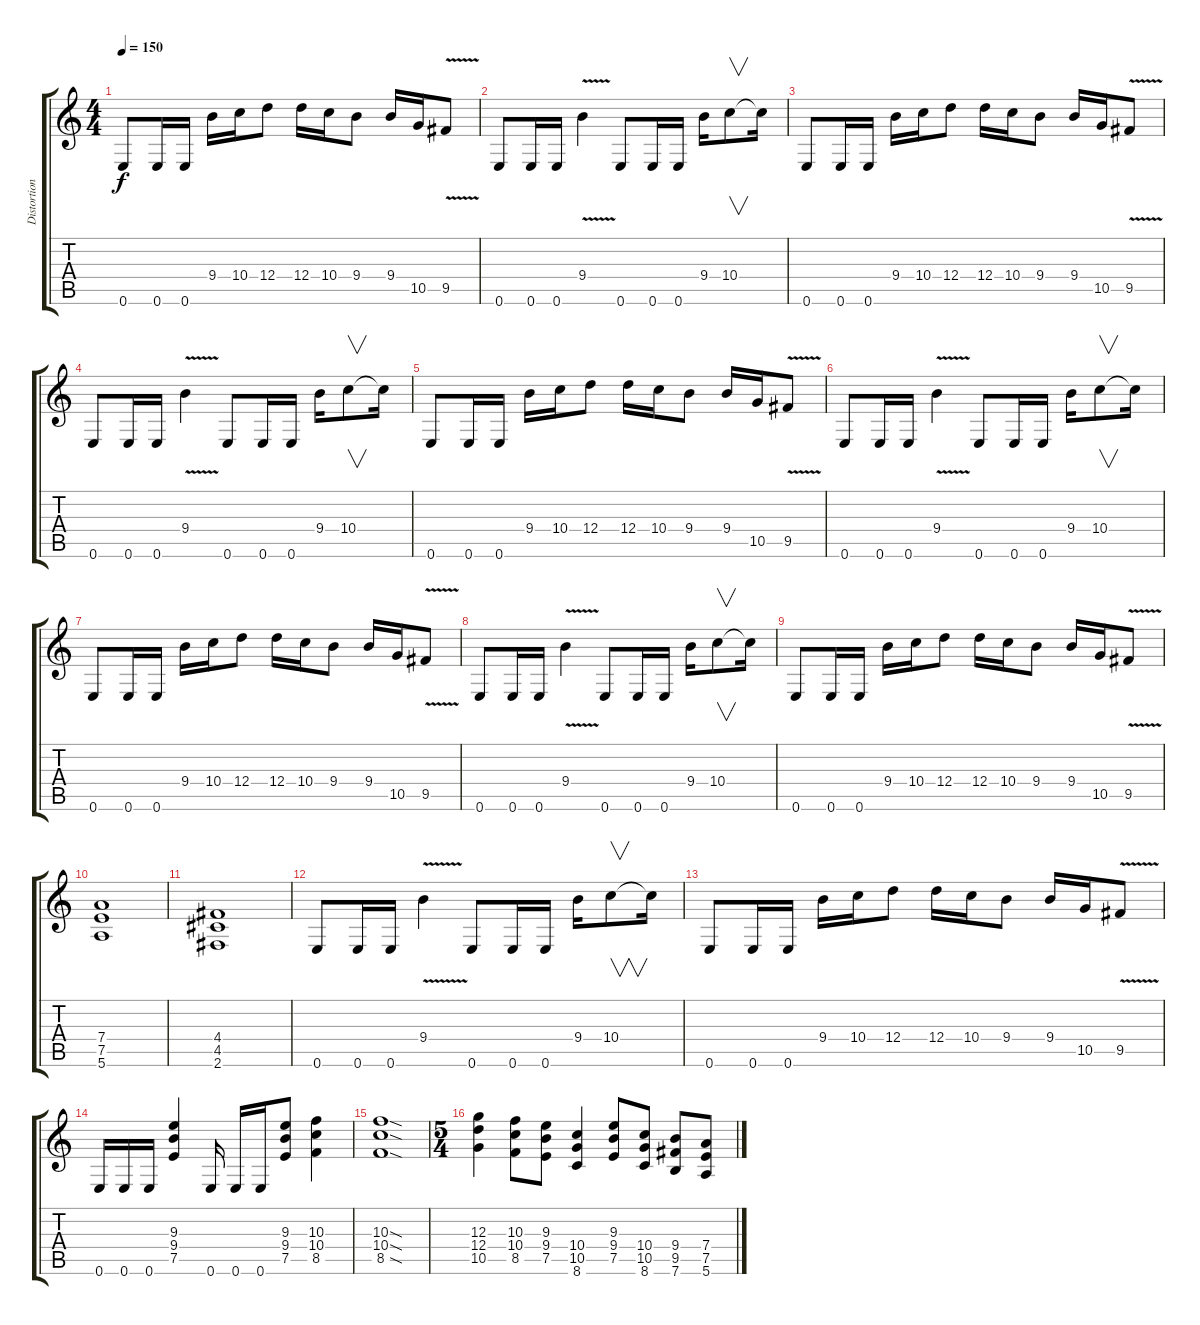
\track ("Distortion Guitar 2" "Distortion") {instrument distortionguitar}
\staff {score tabs}
\tuning (E4 B3 G3 D3 A2 E2) {hide}
\ts (4 4)
\tempo 150
\clef g2
\ks c
0.6.8{dy f} 0.6.16 0.6.16 9.4.16 10.4.16 12.4.8 12.4.16 10.4.16 9.4.8 9.4.16 10.5.16 9.5{v}.8 |
0.6.8 0.6.16 0.6.16 9.4{v}.4 0.6.8 0.6.16 0.6.16 9.4.16 10.4.8{v} 10.4{t}.16 |
0.6.8 0.6.16 0.6.16 9.4.16 10.4.16 12.4.8 12.4.16 10.4.16 9.4.8 9.4.16 10.5.16 9.5{v}.8 |
0.6.8 0.6.16 0.6.16 9.4{v}.4 0.6.8 0.6.16 0.6.16 9.4.16 10.4.8{v} 10.4{t}.16 |
0.6.8 0.6.16 0.6.16 9.4.16 10.4.16 12.4.8 12.4.16 10.4.16 9.4.8 9.4.16 10.5.16 9.5{v}.8 |
0.6.8 0.6.16 0.6.16 9.4{v}.4 0.6.8 0.6.16 0.6.16 9.4.16 10.4.8{v} 10.4{t}.16 |
0.6.8 0.6.16 0.6.16 9.4.16 10.4.16 12.4.8 12.4.16 10.4.16 9.4.8 9.4.16 10.5.16 9.5{v}.8 |
0.6.8 0.6.16 0.6.16 9.4{v}.4 0.6.8 0.6.16 0.6.16 9.4.16 10.4.8{v} 10.4{t}.16 |
0.6.8 0.6.16 0.6.16 9.4.16 10.4.16 12.4.8 12.4.16 10.4.16 9.4.8 9.4.16 10.5.16 9.5{v}.8 |
(7.4 7.5 5.6).1 |
(4.4 4.5 2.6).1 |
0.6.8 0.6.16 0.6.16 9.4{v}.4 0.6.8 0.6.16 0.6.16 9.4.16 10.4.8{v} 10.4{t}.16 |
0.6.8 0.6.16 0.6.16 9.4.16 10.4.16 12.4.8 12.4.16 10.4.16 9.4.8 9.4.16 10.5.16 9.5{v}.8 |
0.6.16 0.6.16 0.6.16 (9.3 9.4 7.5).4 0.6.16 0.6.16 0.6.16 (9.3 9.4 7.5).8 (10.3 10.4 8.5).4 |
(10.3{sod} 10.4{sod} 8.5{sod}).1 |
\ts (5 4)
(12.3 12.4 10.5).4 (10.3 10.4 8.5).8 (9.3 9.4 7.5).8 (10.4 10.5 8.6).4 (9.3 9.4 7.5).8 (10.4 10.5 8.6).8 (9.4 9.5 7.6).8 (7.4 7.5 5.6).8
